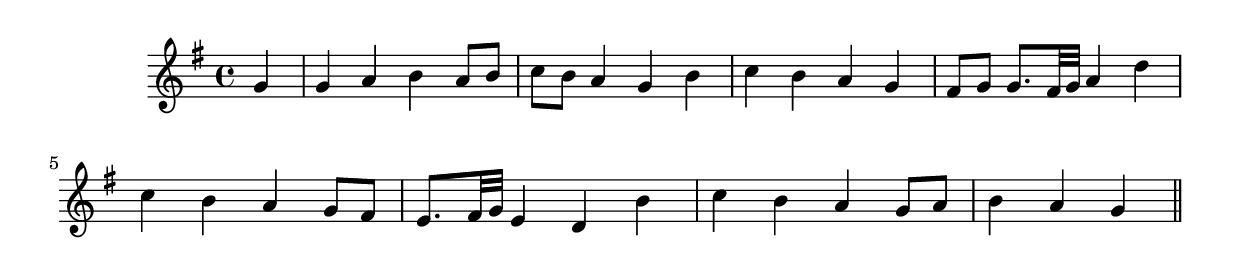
\version "2.19.49"
%{\header {
  title = "Chorale, `Wenn wir in ho:chsten No:ten sein'"
  composer = "J.S. Bach"
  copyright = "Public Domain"
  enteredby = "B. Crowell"
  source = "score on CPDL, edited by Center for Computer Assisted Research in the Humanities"
}%}
\score{{\key g \major
\time 4/4
%{\tempo 4=90
%}\relative g' {
  \partial 4
  g4 | g a b a8 b | c8 b a4 g b | c b a g | fis8 g g8. fis32 g a4 d |
  c b a g8 fis | e8. fis32 g e4 d b' | c4 b a g8 a | b4 a g
  \bar "||"
}
}}